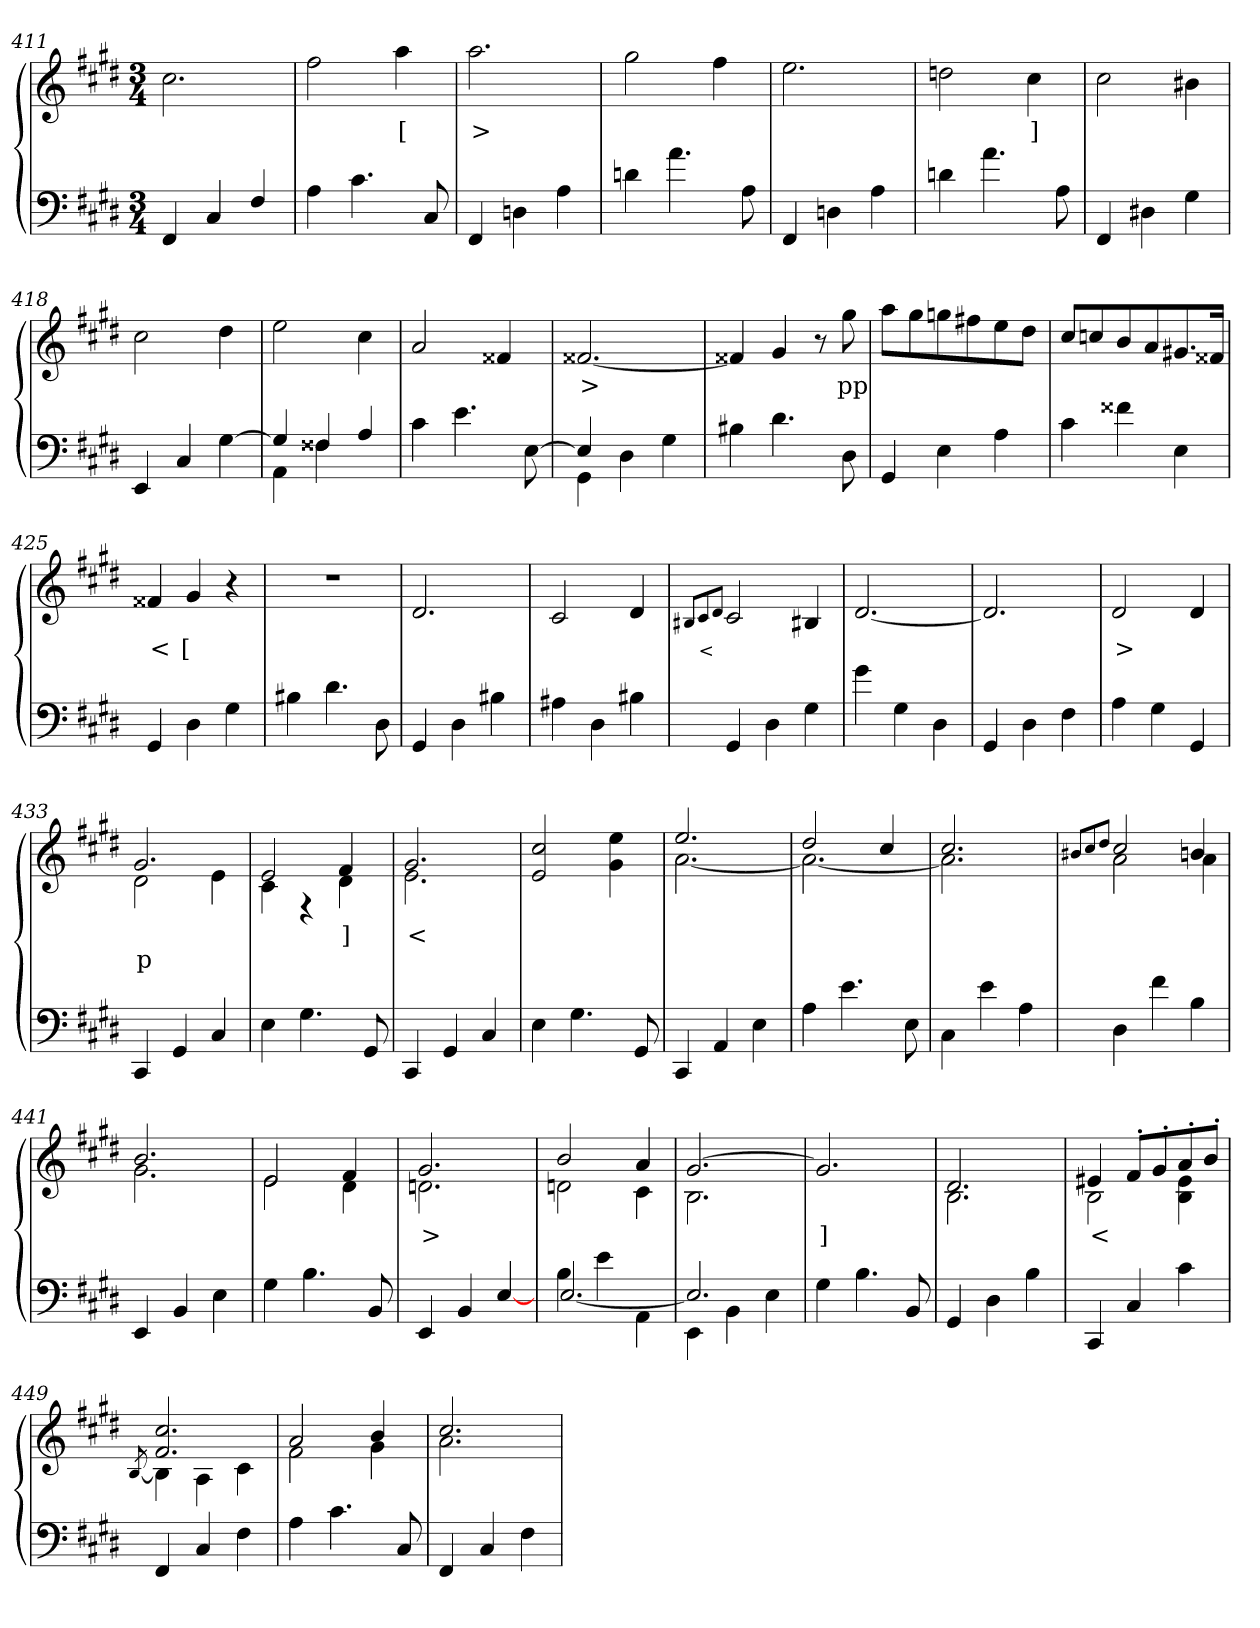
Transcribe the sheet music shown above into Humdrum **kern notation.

**kern	**kern	**text	**text
*part2	*part1	*part1	*part1
*staff2	*staff1	*staff1	*staff1
*clefF4	*clefG2	*	*
*k[f#c#g#d#]	*k[f#c#g#d#]	*	*
*M3/4	*M3/4	*	*
=411	=411	=411	=411
4FF#	2.cc#	.	.
4C#	.	.	.
4F#/	.	.	.
=412	=412	=412	=412
4A	2ff#	.	.
4.c#	.	.	.
.	4aa	[	.
8C#	.	.	.
=413	=413	=413	=413
4FF#	2.aa	>	.
4Dn\	.	.	.
4A	.	.	.
=414	=414	=414	=414
4dn	2gg#	.	.
4.a	.	.	.
.	4ff#	.	.
8A	.	.	.
=415	=415	=415	=415
4FF#	2.ee	.	.
4Dn\	.	.	.
4A	.	.	.
=416	=416	=416	=416
4dn	2ddn	.	.
4.a	.	.	.
.	4cc#	]	.
8A	.	.	.
=417	=417	=417	=417
4FF#	2cc#	.	.
4D#X	.	.	.
4G#	4b#X	.	.
=418	=418	=418	=418
4EE	2cc#	.	.
4C#	.	.	.
[4G#\	4dd#	.	.
=419	=419	=419	=419
*^	*	*	*
4G#/]	4AA	2ee	.	.
4F##X/	4F##	.	.	.
4ryy	4A/	4cc#	.	.
*v	*v	*	*	*
=420	=420	=420	=420
4c#	2a	.	.
4.e	.	.	.
.	4f##X	.	.
[8E	.	.	.
=421	=421	=421	=421
*^	*	*	*
4E]	4GG#	[2.f##X	>	.
2ryy	4D#	.	.	.
.	4G#	.	.	.
*v	*v	*	*	*
=422	=422	=422	=422
4B#X	4f##X]	.	.
4.d#	4g#	.	.
.	8r	]	.
8D#	8gg#	pp	.
=423	=423	=423	=423
4GG#	8aaL	.	.
.	8gg#	.	.
4E	8ggn	.	.
.	8ff#X	.	.
4A	8ee	.	.
.	8dd#J	.	.
=424	=424	=424	=424
4c#	8cc#L	.	.
.	8ccn	.	.
4f##X	8b	.	.
.	8a	.	.
4E	8.g#X	.	.
.	16f##XJk	.	.
=425	=425	=425	=425
4GG#	4f##X	<	.
4D#	4g#	[	.
4G#	4r	.	.
=426	=426	=426	=426
4B#X	2.r	.	.
4.d#	.	.	.
8D#	.	.	.
=427	=427	=427	=427
4GG#	2.d#	.	.
4D#	.	.	.
4B#X	.	.	.
=428	=428	=428	=428
4A#X	2c#	.	.
4D#	.	.	.
4B#X	4d#	.	.
=429	=429	=429	=429
.	8qqB#X/L	.	.
.	8qqc#/	<	.
.	8qqd#/J	.	.
4GG#	2c#	.	.
4D#\	.	.	.
4G#	4B#	.	.
=430	=430	=430	=430
4g#	[2.d#	.	.
4G#	.	.	.
4D#	.	.	.
=431	=431	=431	=431
4GG#	2.d#]	.	.
4D#	.	.	.
4F#	.	.	.
=432	=432	=432	=432
4A	2d#	>	.
4G#	.	.	.
4GG#	4d#	.	.
=433	=433	=433	=433
*	*^	*	*
4CC#	2.g#	2d#	.	p
4GG#	.	.	.	.
4C#	.	4e	.	.
=434	=434	=434	=434	=434
4E	2e	4c#	.	.
4.G#	.	4r	.	.
.	4f#	4d#	]	.
8GG#	.	.	.	.
=435	=435	=435	=435	=435
4CC#	2.g#	2.e	<	.
4GG#	.	.	.	.
4C#	.	.	.	.
*	*v	*v	*	*
=436	=436	=436	=436
4E	2cc# 2e	.	.
4.G#	.	.	.
.	4ee 4g#	.	.
8GG#	.	.	.
=437	=437	=437	=437
*	*^	*	*
4CC#	2.ee	[2.a	.	.
4AA	.	.	.	.
4E\	.	.	.	.
=438	=438	=438	=438	=438
4A	2dd#	2.a_	.	.
4.e	.	.	.	.
.	4cc#	.	.	.
8E	.	.	.	.
=439	=439	=439	=439	=439
4C#\	2.cc#	2.a]	.	.
4e	.	.	.	.
4A	.	.	.	.
=440	=440	=440	=440	=440
.	8qqb#X/L	.	.	.
.	8qqcc#/	.	.	.
.	8qqdd#/J	.	.	.
4D#	2cc#	2a	.	.
4f#	.	.	.	.
4B	4bn	4a	.	.
=441	=441	=441	=441	=441
4EE	2.b	2.g#	.	.
4BB/	.	.	.	.
4E	.	.	.	.
=442	=442	=442	=442	=442
4G#	2e	2e	.	.
4.B	.	.	.	.
.	4f#	4d#	.	.
8BB	.	.	.	.
=443	=443	=443	=443	=443
4EE	2.g#	2.dn	>	.
4BB	.	.	.	.
[4E/	.	.	.	.
=444	=444	=444	=444	=444
*^	*	*	*	*
4B\	[2.E/	2b	2dn	.	.
4e\	.	.	.	.	.
4AA\	.	4a	4c#	.	.
=445	=445	=445	=445	=445	=445
2.E]	4EE	[2.g#	2.B	.	.
.	4BB	.	.	.	.
.	4E	.	.	.	.
*v	*v	*	*	*	*
*	*v	*v	*	*
=446	=446	=446	=446
4G#	2.g#]	]	.
4.B	.	.	.
8BB	.	.	.
=447	=447	=447	=447
*	*^	*	*
4GG#	2.d#	2.B\	.	.
4D#	.	.	.	.
4B	.	.	.	.
=448	=448	=448	=448	=448
4CC#	4e#X	2B	<	.
4C#	8f#'>L	.	.	.
.	8g#'>	.	.	.
4c#	8a'>	4e# 4B	.	.
.	8b'>J	.	.	.
=449	=449	=449	=449	=449
.	[8qB	.	.	.
4FF#	2.cc# 2.f#	4B]	.	.
4C#	.	4A	.	.
4F#	.	4c#	.	.
=450	=450	=450	=450	=450
4A	2a	2f#	.	.
4.c#	.	.	.	.
.	4b	4g#	.	.
8C#	.	.	.	.
=451	=451	=451	=451	=451
4FF#	2.cc#	2.a	.	.
4C#	.	.	.	.
4F#	.	.	.	.
*	*v	*v	*	*
=	=	=	=
*-	*-	*-	*-
